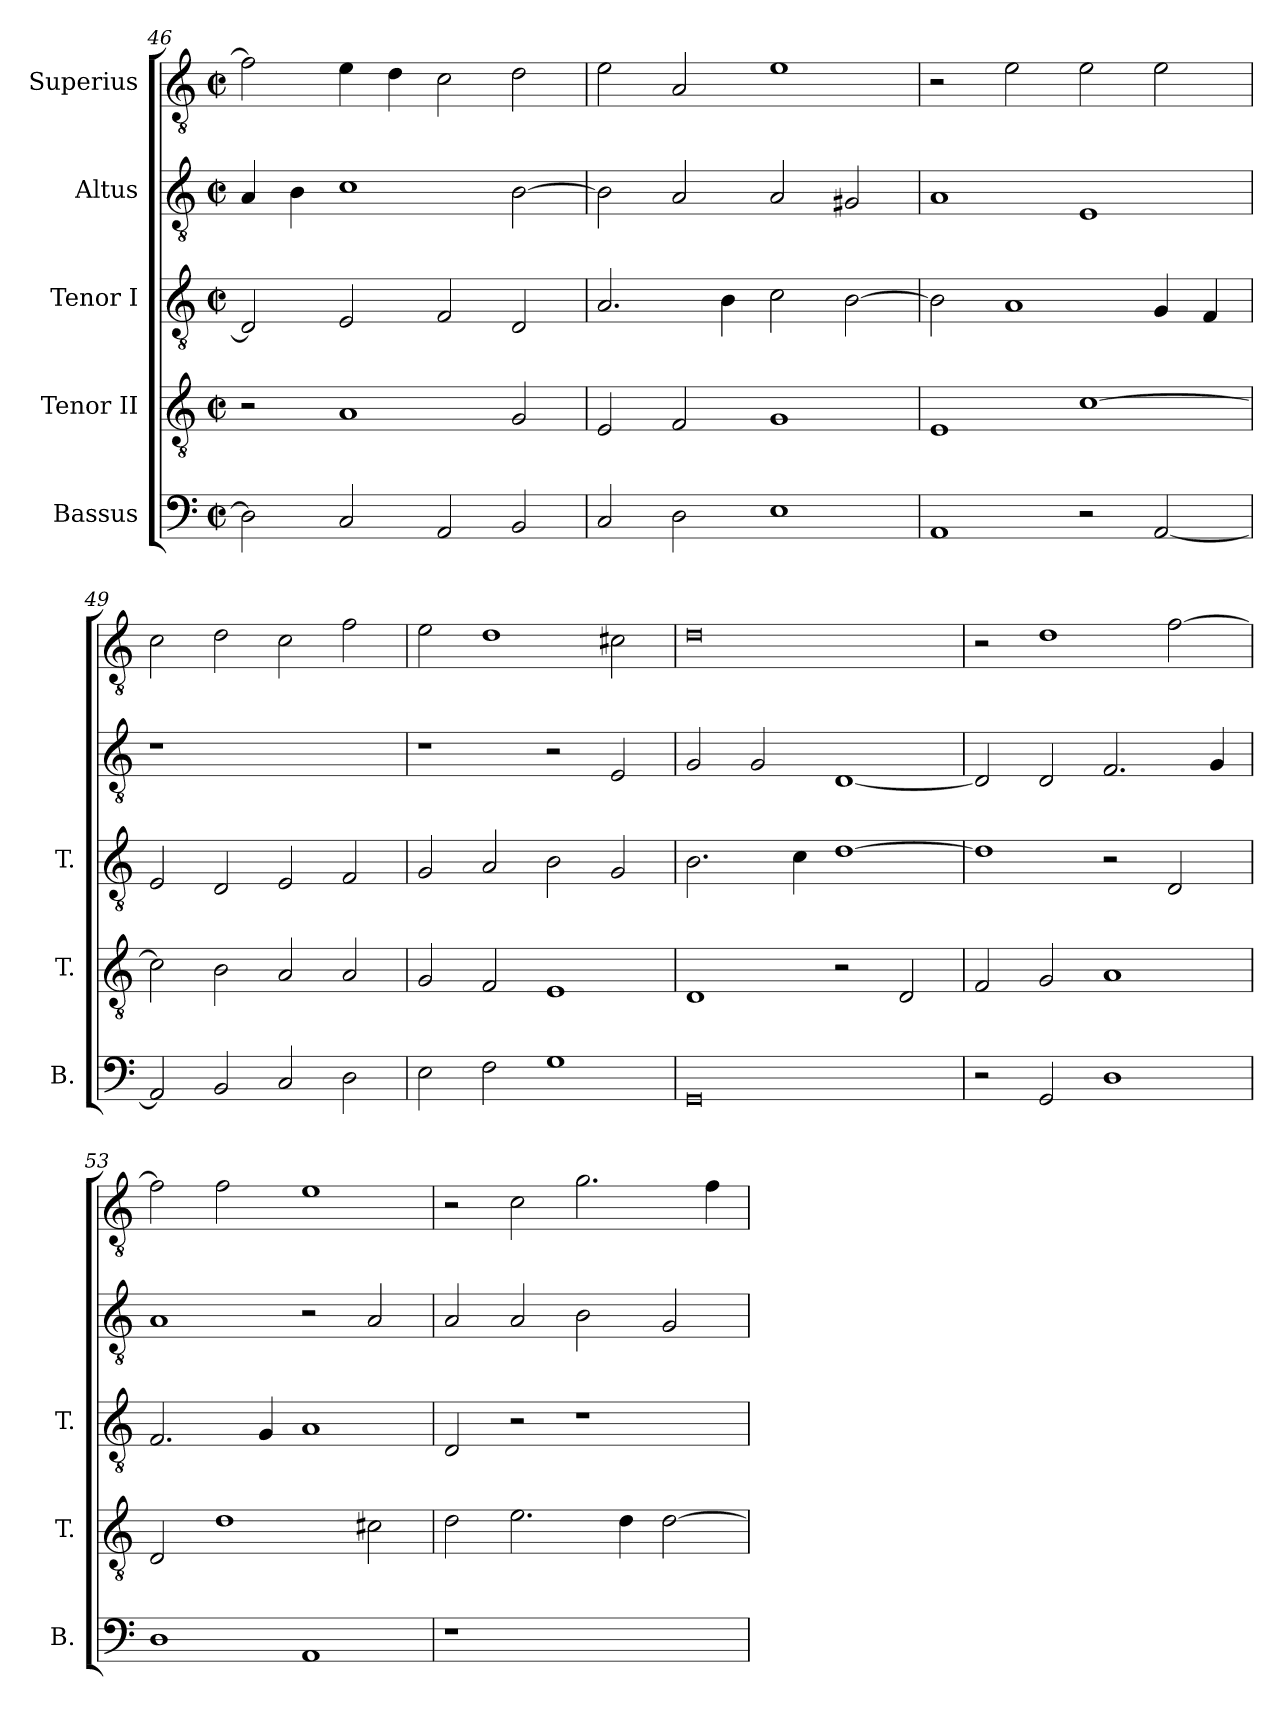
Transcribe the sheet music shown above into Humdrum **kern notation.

**kern	**kern	**kern	**kern	**kern
*part5	*part4	*part3	*part2	*part1
*staff5	*staff4	*staff3	*staff2	*staff1
*I"Bassus	*I"Tenor II	*I"Tenor I	*I"Altus	*I"Superius
*I'B.	*I'T.	*I'T.	*	*
*clefF4	*clefGv2	*clefGv2	*clefGv2	*clefGv2
*	*ITrd7c12	*ITrd7c12	*ITrd7c12	*ITrd7c12
*k[]	*k[]	*k[]	*k[]	*k[]
*C:	*C:	*C:	*C:	*C:
*M2/2	*M2/2	*M2/2	*M2/2	*M2/2
*met(c|)	*met(c|)	*met(c|)	*met(c|)	*met(c|)
=46	=46	=46	=46	=46
2Di\]	2r	2DDi/]	4AAi/	2Fi\]
.	.	.	4BBi\	.
2Ci/	1AAi	2EEi/	1Ci	4Ei\
.	.	.	.	4Di\
2AAi/	.	2FFi/	.	2Ci\
2BBi/	2GGi/	2DDi/	[>2BBi\	2Di\
=47	=47	=47	=47	=47
2Ci/	2EEi/	2.AAi/	2BBi\]	2Ei\
2Di\	2FFi/	.	2AAi/	2AAi/
.	.	4BBi\	.	.
1Ei	1GGi	2Ci\	2AAi/	1Ei
.	.	[>2BBi\	2GG#Xi/	.
!!LO:PB:g=z
=48	=48	=48	=48	=48
1AAi	1EEi	2BBi\]	1AAi	2r
.	.	1AAi	.	2Ei\
2r	[>1Ci	.	1EEi	2Ei\
[<2AAi/	.	4GGi/	.	2Ei\
.	.	4FFi/	.	.
=49	=49	=49	=49	=49
!	!	!	!LO:N:vis=1	!
2AAi/]	2Ci\]	2EEi/	1r	2Ci\
2BBi/	2BBi\	2DDi/	.	2Di\
2Ci/	2AAi/	2EEi/	1ryy	2Ci\
2Di\	2AAi/	2FFi/	.	2Fi\
=50	=50	=50	=50	=50
2Ei\	2GGi/	2GGi/	1r	2Ei\
2Fi\	2FFi/	2AAi/	.	1Di
1Gi	1EEi	2BBi\	2r	.
.	.	2GGi/	2EEi/	2C#Xi\
=51	=51	=51	=51	=51
0GGi	1DDi	2.BBi\	2GGi/	0Di
.	.	.	2GGi/	.
.	.	4Ci\	.	.
.	2r	[>1Di	[<1DDi	.
.	2DDi/	.	.	.
=52	=52	=52	=52	=52
2r	2FFi/	1Di]	2DDi/]	2r
2GGi/	2GGi/	.	2DDi/	1Di
1Di	1AAi	2r	2.FFi/	.
.	.	2DDi/	.	[>2Fi\
.	.	.	4GGi/	.
!!LO:LB:g=z
=53	=53	=53	=53	=53
1Di	2DDi/	2.FFi/	1AAi	2Fi\]
.	1Di	.	.	2Fi\
.	.	4GGi/	.	.
1AAi	.	1AAi	2r	1Ei
.	2C#Xi\	.	2AAi/	.
=54	=54	=54	=54	=54
!LO:N:vis=1	!	!	!	!
1r	2Di\	2DDi/	2AAi/	2r
.	2.Ei\	2r	2AAi/	2Ci\
1ryy	.	1r	2BBi\	2.Gi\
.	4Di\	.	.	.
.	[>2Di\	.	2GGi/	.
.	.	.	.	4Fi\
=	=	=	=	=
*-	*-	*-	*-	*-
